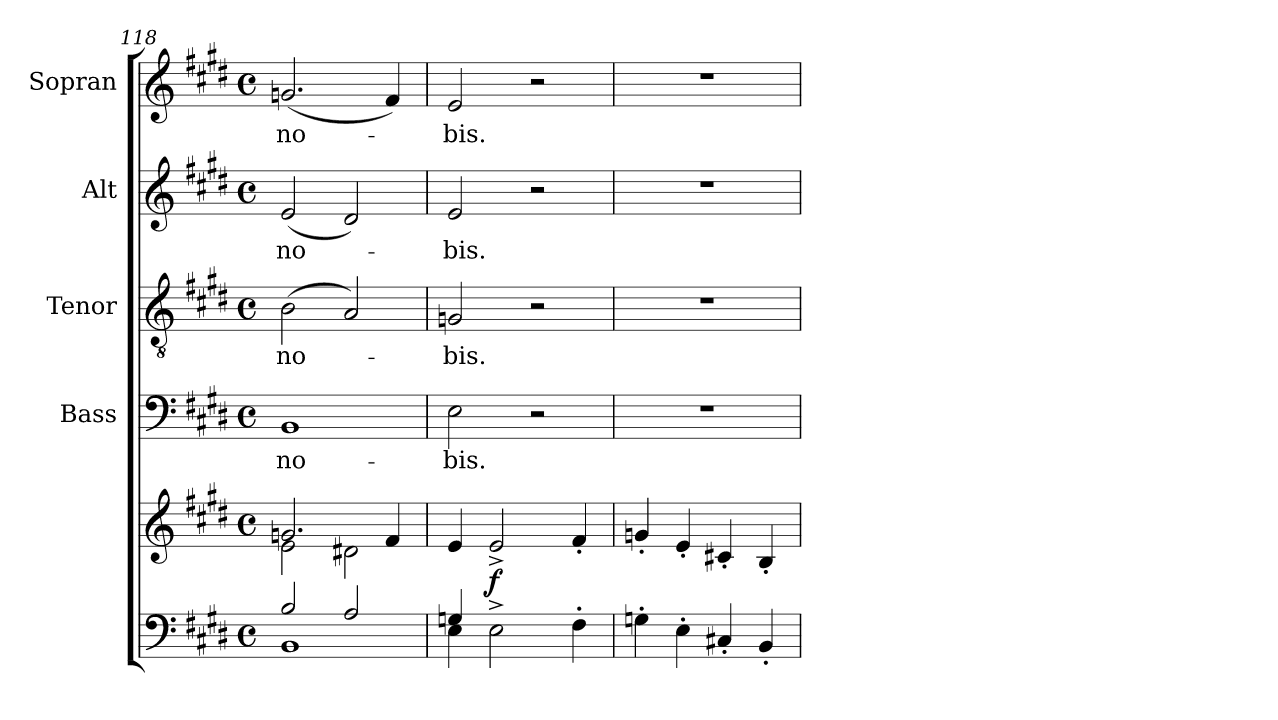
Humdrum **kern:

**kern	**kern	**dynam	**kern	**text	**kern	**text	**kern	**text	**kern	**text
*part5	*part5	*part5	*part4	*part4	*part3	*part3	*part2	*part2	*part1	*part1
*staff6	*staff5	*staff5/6	*staff4	*staff4	*staff3	*staff3	*staff2	*staff2	*staff1	*staff1
*	*	*	*I"Bass	*	*I"Tenor	*	*I"Alt	*	*I"Sopran	*
*	*	*	*I'B.	*	*I'T.	*	*I'A.	*	*I'S.	*
*clefF4	*clefG2	*	*clefF4	*	*clefGv2	*	*clefG2	*	*clefG2	*
*k[f#c#g#d#]	*k[f#c#g#d#]	*	*k[f#c#g#d#]	*	*k[f#c#g#d#]	*	*k[f#c#g#d#]	*	*k[f#c#g#d#]	*
*E:	*E:	*	*E:	*	*E:	*	*E:	*	*E:	*
*M4/4	*M4/4	*	*M4/4	*	*M4/4	*	*M4/4	*	*M4/4	*
*met(c)	*met(c)	*	*met(c)	*	*met(c)	*	*met(c)	*	*met(c)	*
=118	=118	=118	=118	=118	=118	=118	=118	=118	=118	=118
*^	*^	*	*	*	*	*	*	*	*	*
!	!	!	!	!	!	!LO:LY:b	!	!LO:LY:b	!	!LO:LY:b	!	!LO:LY:b
2B/	1BB	2.gn/	2e\	.	1BB	no-	(>2B\	no-	(<2e/	no-	(<2.gn/	no-
2A/	.	.	2d#X\	.	.	.	2A/)	.	2d#/)	.	.	.
.	.	4f#/	.	.	.	.	.	.	.	.	4f#/)	.
*	*	*v	*v	*	*	*	*	*	*	*	*	*
=119	=119	=119	=119	=119	=119	=119	=119	=119	=119	=119	=119
!	!	!	!	!	!LO:LY:b	!	!LO:LY:b	!	!LO:LY:b	!	!LO:LY:b
4Gn/	4E\	4e/	.	2E\	-bis.	2Gn/	-bis.	2e/	-bis.	2e/	-bis.
!	!	!	!LO:DY:b	!	!	!	!	!	!	!	!
2.ryy	2E^>\	2e^</	f	.	.	.	.	.	.	.	.
.	.	.	.	2r	.	2r	.	2r	.	2r	.
.	4F#'>\	4f#'</	.	.	.	.	.	.	.	.	.
*v	*v	*	*	*	*	*	*	*	*	*	*
=120	=120	=120	=120	=120	=120	=120	=120	=120	=120	=120
4Gn'>\	4gn'</	.	1r	.	1r	.	1r	.	1r	.
4E'>\	4e'</	.	.	.	.	.	.	.	.	.
4C#X'</	4c#X'</	.	.	.	.	.	.	.	.	.
4BB'</	4B'</	.	.	.	.	.	.	.	.	.
=	=	=	=	=	=	=	=	=	=	=
*-	*-	*-	*-	*-	*-	*-	*-	*-	*-	*-
